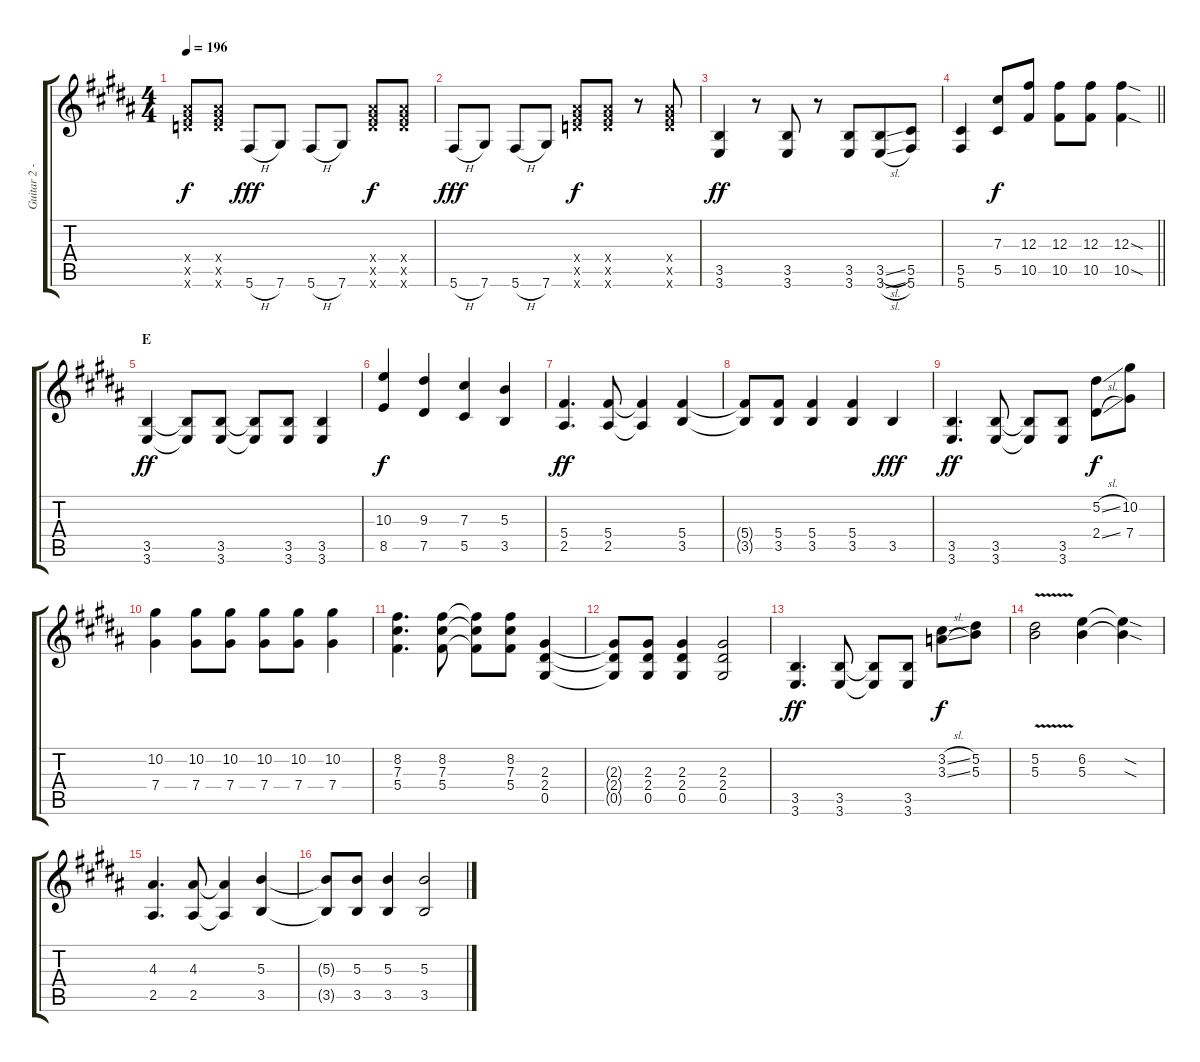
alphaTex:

\track ("Guitar 2 - Sunao" "Guitar 2 -") {instrument distortionguitar}
\staff {score tabs}
\tuning (Eb4 Bb3 Gb3 Db3 Ab2 Db2) {hide}
\ts (4 4)
\tempo 196
\clef g2
\ks b
(9.4{x} 10.5{x} 13.6{x}).8{dy f} (9.4{x} 10.5{x} 13.6{x}).8 5.6{h}.8{dy fff} 7.6.8 5.6{h}.8 7.6.8 (9.4{x} 10.5{x} 13.6{x}).8{dy f} (9.4{x} 10.5{x} 13.6{x}).8 |
5.6{h}.8{dy fff} 7.6.8 5.6{h}.8 7.6.8 (9.4{x} 10.5{x} 13.6{x}).8{dy f} (9.4{x} 10.5{x} 13.6{x}).8 r.8 (9.4{x} 10.5{x} 13.6{x}).8 |
(3.5 3.6).4{dy ff} r.8 (3.5 3.6).8 r.8 (3.5 3.6).8{beam merge} (3.5{sl} 3.6{sl}).8 (5.5 5.6).8 |
\barLineRight lightlight
(5.5 5.6).4 (7.3 5.5).8{dy f} (12.3 10.5).8 (12.3 10.5).8 (12.3 10.5).8 (12.3{sod} 10.5{sod}).4 |
\section ("" "E")
(3.5 3.6).4{dy ff} (3.5{t} 3.6{t}).8 (3.5 3.6).8 (3.5{t} 3.6{t}).8 (3.5 3.6).8 (3.5 3.6).4 |
(10.3 8.5).4{dy f} (9.3 7.5).4 (7.3 5.5).4 (5.3 3.5).4 |
(5.4 2.5).4{d dy ff} (5.4 2.5).8 (5.4{t} 2.5{t}).4 (5.4 3.5).4 |
(5.4{t} 3.5{t}).8 (5.4 3.5).8 (5.4 3.5).4 (5.4 3.5).4 3.5.4{dy fff} |
(3.5 3.6).4{d dy ff} (3.5 3.6).8 (3.5{t} 3.6{t}).8 (3.5 3.6).8 (5.2{sl} 2.4{sl}).8{dy f} (10.2 7.4).8 |
(10.2 7.4).4 (10.2 7.4).8 (10.2 7.4).8 (10.2 7.4).8 (10.2 7.4).8 (10.2 7.4).4 |
(8.2 7.3 5.4).4{d} (8.2 7.3 5.4).8 (8.2{t} 7.3{t} 5.4{t}).8 (8.2 7.3 5.4).8 (2.3 2.4 0.5).4 |
(2.3{t} 2.4{t} 0.5{t}).8 (2.3 2.4 0.5).8 (2.3 2.4 0.5).4 (2.3 2.4 0.5).2 |
(3.5 3.6).4{d dy ff} (3.5 3.6).8 (3.5{t} 3.6{t}).8 (3.5 3.6).8 (3.2{sl} 3.3{sl}).8{dy f} (5.2 5.3).8 |
(5.2{v} 5.3{v}).2 (6.2 5.3).4 (6.2{sod t} 5.3{sod t}).4 |
(4.3 2.5).4{d} (4.3 2.5).8 (4.3{t} 2.5{t}).4 (5.3 3.5).4 |
(5.3{t} 3.5{t}).8 (5.3 3.5).8 (5.3 3.5).4 (5.3 3.5).2
